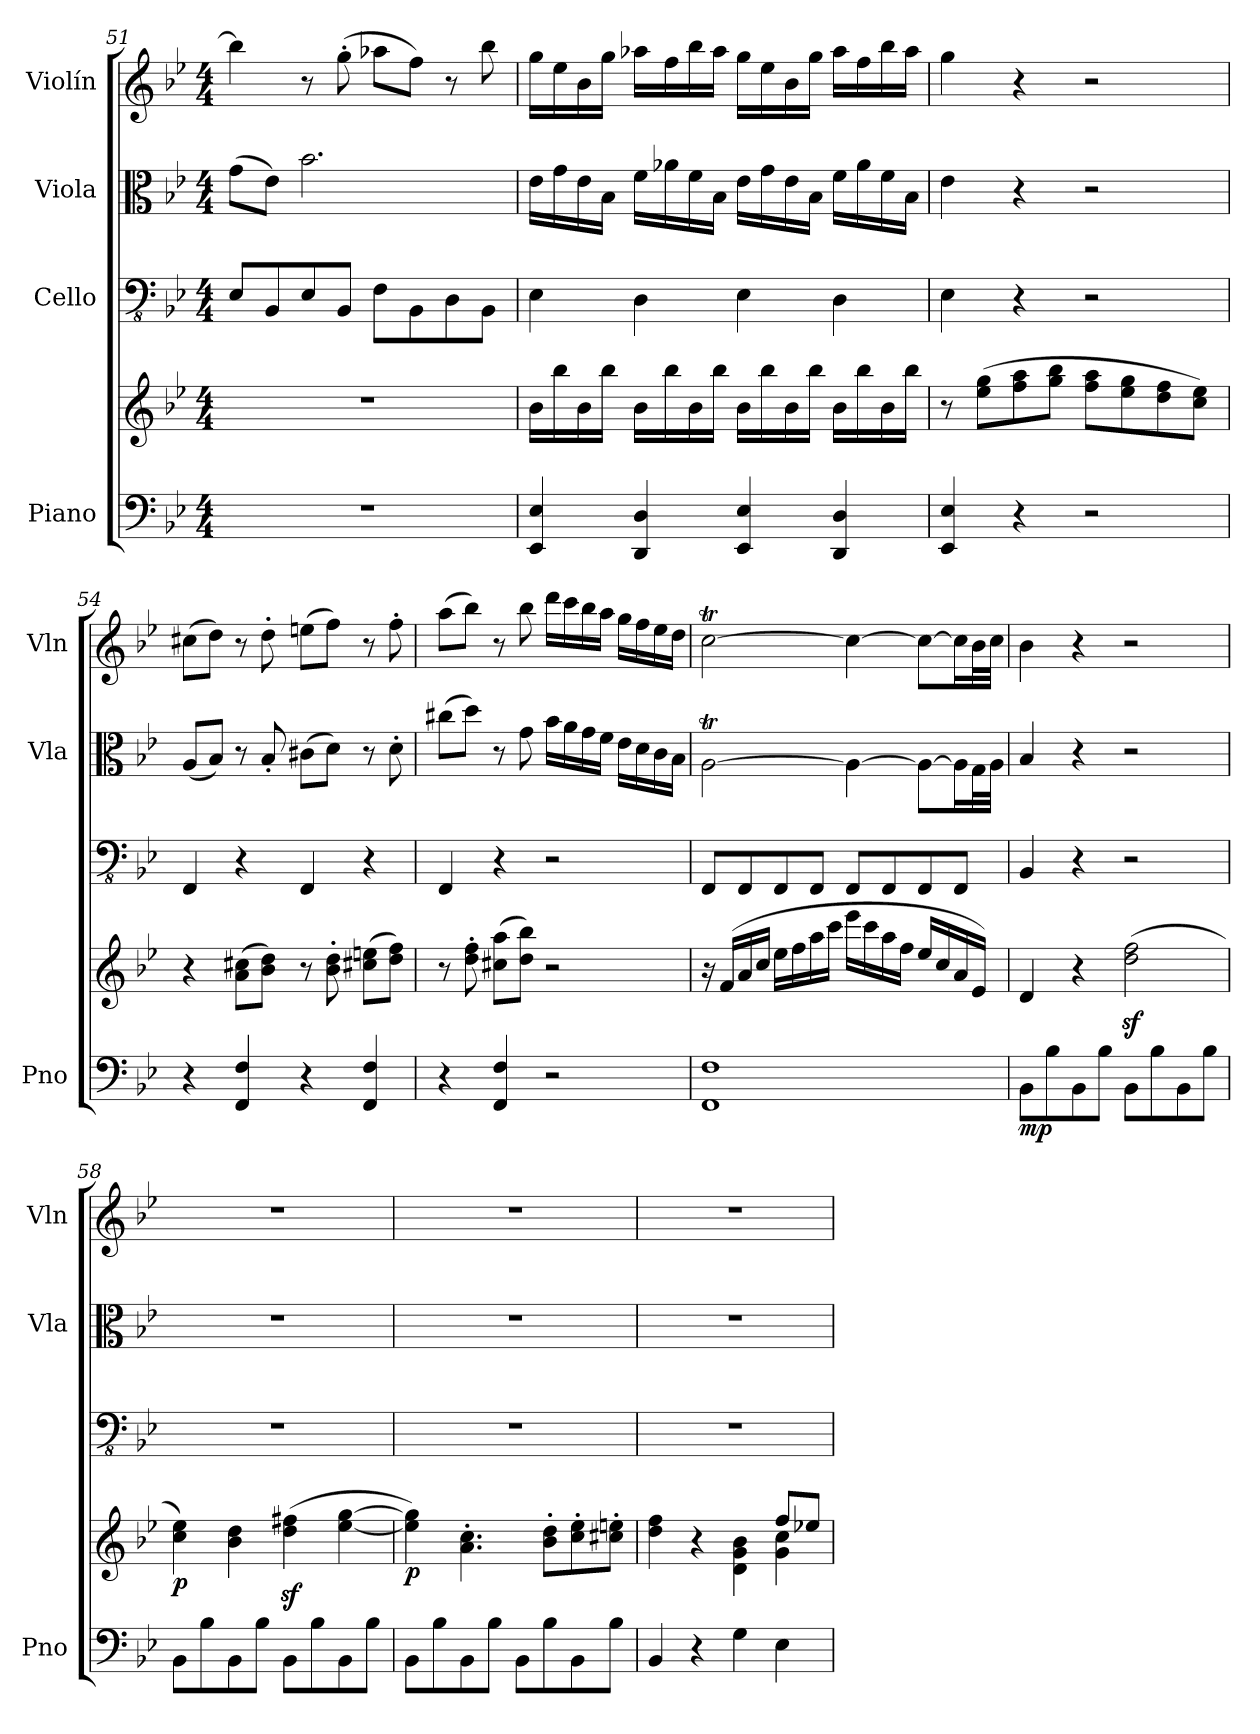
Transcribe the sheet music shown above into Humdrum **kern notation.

**kern	**kern	**dynam	**kern	**kern	**kern
*part4	*part4	*part4	*part3	*part2	*part1
*staff5	*staff4	*staff4/5	*staff3	*staff2	*staff1
*I"Piano	*	*	*I"Cello	*I"Viola	*I"Violín
*I'Pno	*	*	*	*I'Vla	*I'Vln
*clefF4	*clefG2	*	*clefFv4	*clefC3	*clefG2
*k[b-e-]	*k[b-e-]	*	*k[b-e-]	*k[b-e-]	*k[b-e-]
*M4/4	*M4/4	*	*M4/4	*M4/4	*M4/4
=51	=51	=51	=51	=51	=51
1r	1r	.	8EE-/L	(>8g\L	4bb-\]
.	.	.	8BBB-/	8e-\J)	.
.	.	.	8EE-/	2.b-\	8r
.	.	.	8BBB-/J	.	(>8gg'\
.	.	.	8FF\L	.	8aa-X\L
.	.	.	8BBB-\	.	8ff\J)
.	.	.	8DD\	.	8r
.	.	.	8BBB-\J	.	8bb-\
!!LO:PB:g=z
=52	=52	=52	=52	=52	=52
!	!	!LO:DY:b=2	!	!	!
!	!	!LO:DY:n=1:b	!	!	!
4EE-/ 4E-/	16b-\LL	mf mf	4EE-\	16e-\LL	16gg\LL
.	16bb-\	.	.	16g\	16ee-\
.	16b-\	.	.	16e-\	16b-\
.	16bb-\JJ	.	.	16B-\JJ	16gg\JJ
4DD/ 4D/	16b-\LL	.	4DD\	16f\LL	16aa-X\LL
.	16bb-\	.	.	16a-X\	16ff\
.	16b-\	.	.	16f\	16bb-\
.	16bb-\JJ	.	.	16B-\JJ	16aa-\JJ
4EE-/ 4E-/	16b-\LL	.	4EE-\	16e-\LL	16gg\LL
.	16bb-\	.	.	16g\	16ee-\
.	16b-\	.	.	16e-\	16b-\
.	16bb-\JJ	.	.	16B-\JJ	16gg\JJ
4DD/ 4D/	16b-\LL	.	4DD\	16f\LL	16aa-\LL
.	16bb-\	.	.	16a-\	16ff\
.	16b-\	.	.	16f\	16bb-\
.	16bb-\JJ	.	.	16B-\JJ	16aa-\JJ
=53	=53	=53	=53	=53	=53
4EE-/ 4E-/	8r	.	4EE-\	4e-\	4gg\
.	(>8ee-\ 8gg\L	.	.	.	.
4r	8ff\ 8aa\	.	4r	4r	4r
.	8gg\ 8bb-\J	.	.	.	.
2r	8ff\ 8aa\L	.	2r	2r	2r
.	8ee-\ 8gg\	.	.	.	.
.	8dd\ 8ff\	.	.	.	.
.	8cc\ 8ee-\J)	.	.	.	.
=54	=54	=54	=54	=54	=54
!	!	!LO:DY:b=2	!	!	!
!	!	!LO:DY:n=1:b	!	!	!
4r	4r	mp mp	4FFF/	(<8A/L	(>8cc#X\L
.	.	.	.	8B-/J)	8dd\J)
4FF/ 4F/	(>8a\ 8cc#X\L	.	4r	8r	8r
.	8b-\ 8dd\J)	.	.	8B-'/	8dd'\
4r	8r	.	4FFF/	(>8c#X\L	(>8een\L
.	8b-\' 8dd\'	.	.	8d\J)	8ff\J)
4FF/ 4F/	(>8cc#X\ 8een\L	.	4r	8r	8r
.	8dd\ 8ff\J)	.	.	8d'\	8ff'\
=55	=55	=55	=55	=55	=55
4r	8r	.	4FFF/	(>8cc#X\L	(>8aa\L
.	8dd\' 8ff\'	.	.	8dd\J)	8bb-\J)
4FF/ 4F/	(>8cc#X\ 8aa\L	.	4r	8r	8r
.	8dd\ 8bb-\J)	.	.	8g\	8bb-\
2r	2r	.	2r	16b-\LL	16ddd\LL
.	.	.	.	16a\	16ccc\
.	.	.	.	16g\	16bb-\
.	.	.	.	16f\JJ	16aa\JJ
.	.	.	.	16e-\LL	16gg\LL
.	.	.	.	16d\	16ff\
.	.	.	.	16c\	16ee-\
.	.	.	.	16B-\JJ	16dd\JJ
=56	=56	=56	=56	=56	=56
1FF 1F	16r	.	8FFF/L	[2At\	[2ccT\
.	(>16f/LL	.	.	.	.
.	16a/	.	8FFF/	.	.
.	16cc/JJ	.	.	.	.
.	16ee-\LL	.	8FFF/	.	.
.	16ff\	.	.	.	.
.	16aa\	.	8FFF/J	.	.
.	16ccc\JJ	.	.	.	.
.	16eee-\LL	.	8FFF/L	4A\_	4cc\_
.	16ccc\	.	.	.	.
.	16aa\	.	8FFF/	.	.
.	16ff\JJ	.	.	.	.
.	16ee-/LL	.	8FFF/	8A\L_	8cc\L_
.	16cc/	.	.	.	.
.	16a/	.	8FFF/J	16A\L]	16cc\L]
.	16e-/JJ)	.	.	32G\L	32b-\L
.	.	.	.	32ATTT\JJJ	32ccTTT\JJJ
=57	=57	=57	=57	=57	=57
!	!	!LO:DY:b=2	!	!	!
8BB-\L	4d/	mp	4BBB-/	4B-/	4b-\
8B-\	.	.	.	.	.
8BB-\	4r	.	4r	4r	4r
8B-\J	.	.	.	.	.
8BB-\L	(>2dd\z< 2ff\z<	.	2r	2r	2r
8B-\	.	.	.	.	.
8BB-\	.	.	.	.	.
8B-\J	.	.	.	.	.
=58	=58	=58	=58	=58	=58
!	!	!LO:DY:b	!	!	!
8BB-\L	4cc\ 4ee-\)	p	1r	1r	1r
8B-\	.	.	.	.	.
8BB-\	4b-\ 4dd\	.	.	.	.
8B-\J	.	.	.	.	.
8BB-\L	(>4dd\z< 4ff#X\z<	.	.	.	.
8B-\	.	.	.	.	.
8BB-\	[4ee-\ [4gg\	.	.	.	.
8B-\J	.	.	.	.	.
=59	=59	=59	=59	=59	=59
!	!	!LO:DY:b	!	!	!
8BB-\L	4ee-\] 4gg\])	p	1r	1r	1r
8B-\	.	.	.	.	.
8BB-\	4.a\' 4.cc\'	.	.	.	.
8B-\J	.	.	.	.	.
8BB-\L	.	.	.	.	.
8B-\	8b-\' 8dd\'L	.	.	.	.
8BB-\	8cc\' 8ee-\'	.	.	.	.
8B-\J	8cc#X\' 8een\'J	.	.	.	.
!!LO:LB:g=z
=60	=60	=60	=60	=60	=60
*	*^	*	*	*	*
4BB-/	4dd\ 4ff\	2.ryy	.	1r	1r	1r
4r	4r	.	.	.	.	.
4G\	4d\ 4g\ 4b-\	.	.	.	.	.
4E-\	8ff/L	4g\ 4cc\	.	.	.	.
.	8ee-X/J	.	.	.	.	.
*	*v	*v	*	*	*	*
=	=	=	=	=	=
*-	*-	*-	*-	*-	*-
